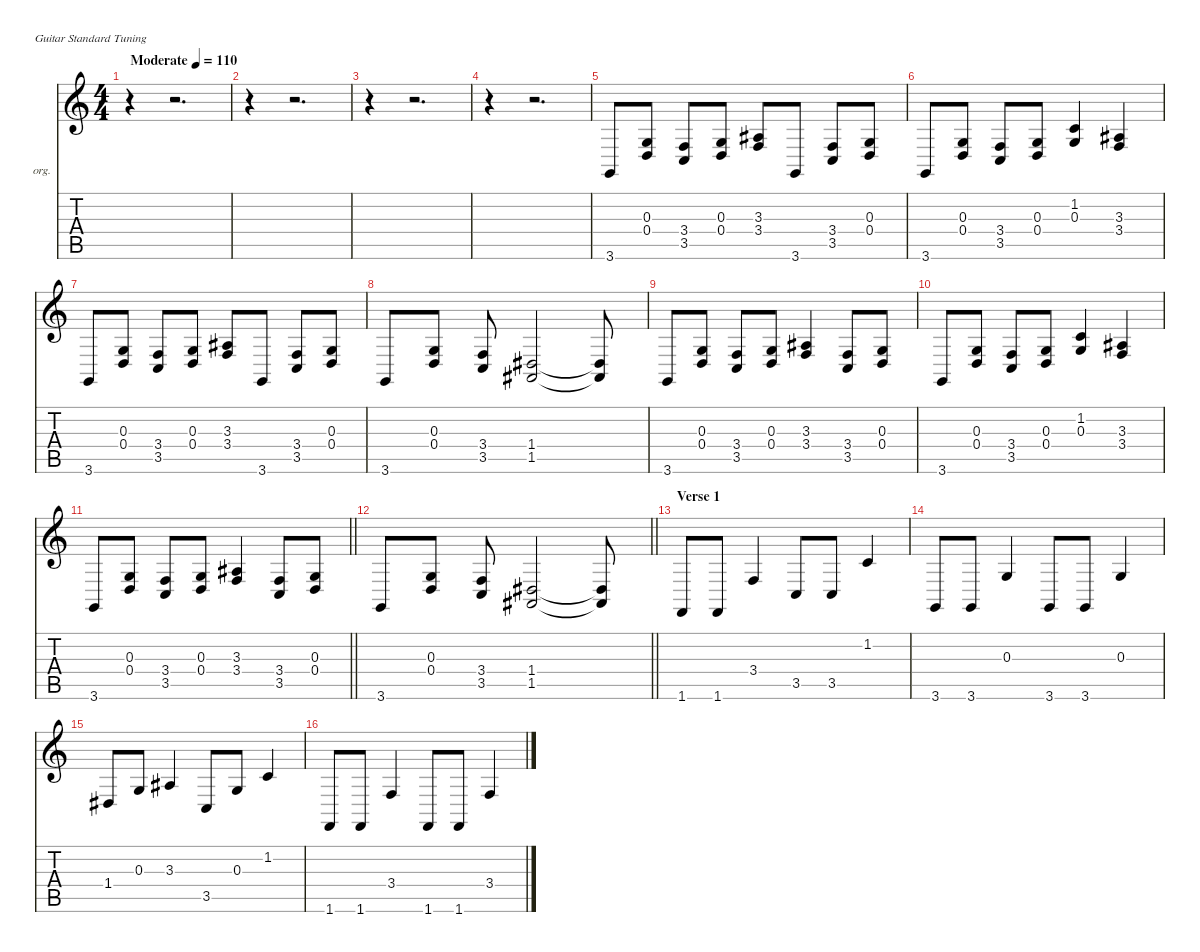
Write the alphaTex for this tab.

\defaultSystemsLayout 4
\hideDynamics
\bracketExtendMode nobrackets
\firstSystemTrackNameOrientation horizontal
\otherSystemsTrackNameOrientation horizontal
\track ("Spor 5" "org.") {instrument drawbarorgan}
\staff {score tabs}
\tuning (E4 B3 G3 D3 A2 E2)
\ts (4 4)
\beaming (8 2 2 2 2)
\tempo (110 "Moderate")
\clef g2
\ks c
r.4{dy fff instrument drawbarorgan beam Down} r.2{d beam Down} |
r.4{beam Down} r.2{d beam Down} |
r.4{beam Down} r.2{d beam Down} |
r.4{beam Down} r.2{d beam Down} |
3.6.8{beam Up} (0.3 0.4).8{beam Up} (3.4 3.5).8{beam Up} (0.3 0.4).8{beam Up} (3.3{acc #} 3.4).8{beam Up} 3.6.8{beam Up} (3.4 3.5).8{beam Up} (0.3 0.4).8{beam Up} |
3.6.8{beam Up} (0.3 0.4).8{beam Up} (3.4 3.5).8{beam Up} (0.3 0.4).8{beam Up} (1.2 0.3).4{beam Up} (3.3{acc #} 3.4).4{beam Up} |
3.6.8{beam Up} (0.3 0.4).8{beam Up} (3.4 3.5).8{beam Up} (0.3 0.4).8{beam Up} (3.3{acc #} 3.4).8{beam Up} 3.6.8{beam Up} (3.4 3.5).8{beam Up} (0.3 0.4).8{beam Up} |
3.6.8{beam Up} (0.3 0.4).8{beam Up} (3.4 3.5).8{beam Up} (1.4{acc #} 1.5{acc #}).2{beam Up} (1.4{t acc #} 1.5{t acc #}).8{dy f beam Up} |
3.6.8{dy fff beam Up} (0.3 0.4).8{beam Up} (3.4 3.5).8{beam Up} (0.3 0.4).8{beam Up} (3.3{acc #} 3.4).4{beam Up} (3.4 3.5).8{beam Up} (0.3 0.4).8{beam Up} |
3.6.8{beam Up} (0.3 0.4).8{beam Up} (3.4 3.5).8{beam Up} (0.3 0.4).8{beam Up} (1.2 0.3).4{beam Up} (3.3{acc #} 3.4).4{beam Up} |
\barLineRight lightlight
3.6.8{beam Up} (0.3 0.4).8{beam Up} (3.4 3.5).8{beam Up} (0.3 0.4).8{beam Up} (3.3{acc #} 3.4).4{beam Up} (3.4 3.5).8{beam Up} (0.3 0.4).8{beam Up} |
\barLineRight lightlight
3.6.8{beam Up} (0.3 0.4).8{beam Up} (3.4 3.5).8{beam Up} (1.4{acc #} 1.5{acc #}).2{beam Up} (1.4{t acc #} 1.5{t acc #}).8{dy f beam Up} |
\section ("" "Verse 1")
1.6.8{dy fff beam Up} 1.6.8{beam Up} 3.4.4{beam Up} 3.5.8{beam Up} 3.5.8{beam Up} 1.2.4{beam Up} |
3.6.8{beam Up} 3.6.8{beam Up} 0.3.4{beam Up} 3.6.8{beam Up} 3.6.8{beam Up} 0.3.4{beam Up} |
1.4{acc #}.8{beam Up} 0.3.8{beam Up} 3.3{acc #}.4{beam Up} 3.5.8{beam Up} 0.3.8{beam Up} 1.2.4{beam Up} |
1.6.8{beam Up} 1.6.8{beam Up} 3.4.4{beam Up} 1.6.8{beam Up} 1.6.8{beam Up} 3.4.4{beam Up}
